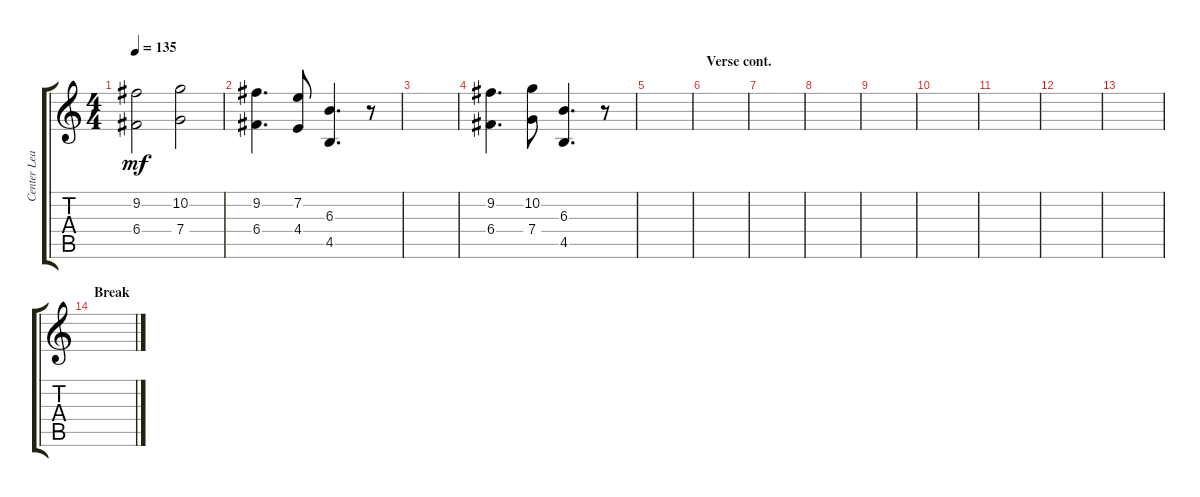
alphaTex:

\track ("Center Lead 1" "Center Lea") {instrument distortionguitar}
\staff {score tabs}
\tuning (D4 A3 F3 C3 G2 C2) {hide}
\ts (4 4)
\tempo 135
\clef g2
\ks c
(9.2 6.4).2{dy mf} (10.2 7.4).2 |
(9.2 6.4).4{d} (7.2 4.4).8 (6.3 4.5).4{d} r.8 |
|
(9.2 6.4).4{d} (10.2 7.4).8 (6.3 4.5).4{d} r.8 |
|
\section ("" "Verse cont.")
|
|
|
|
|
|
|
|
\section ("" "Break")
